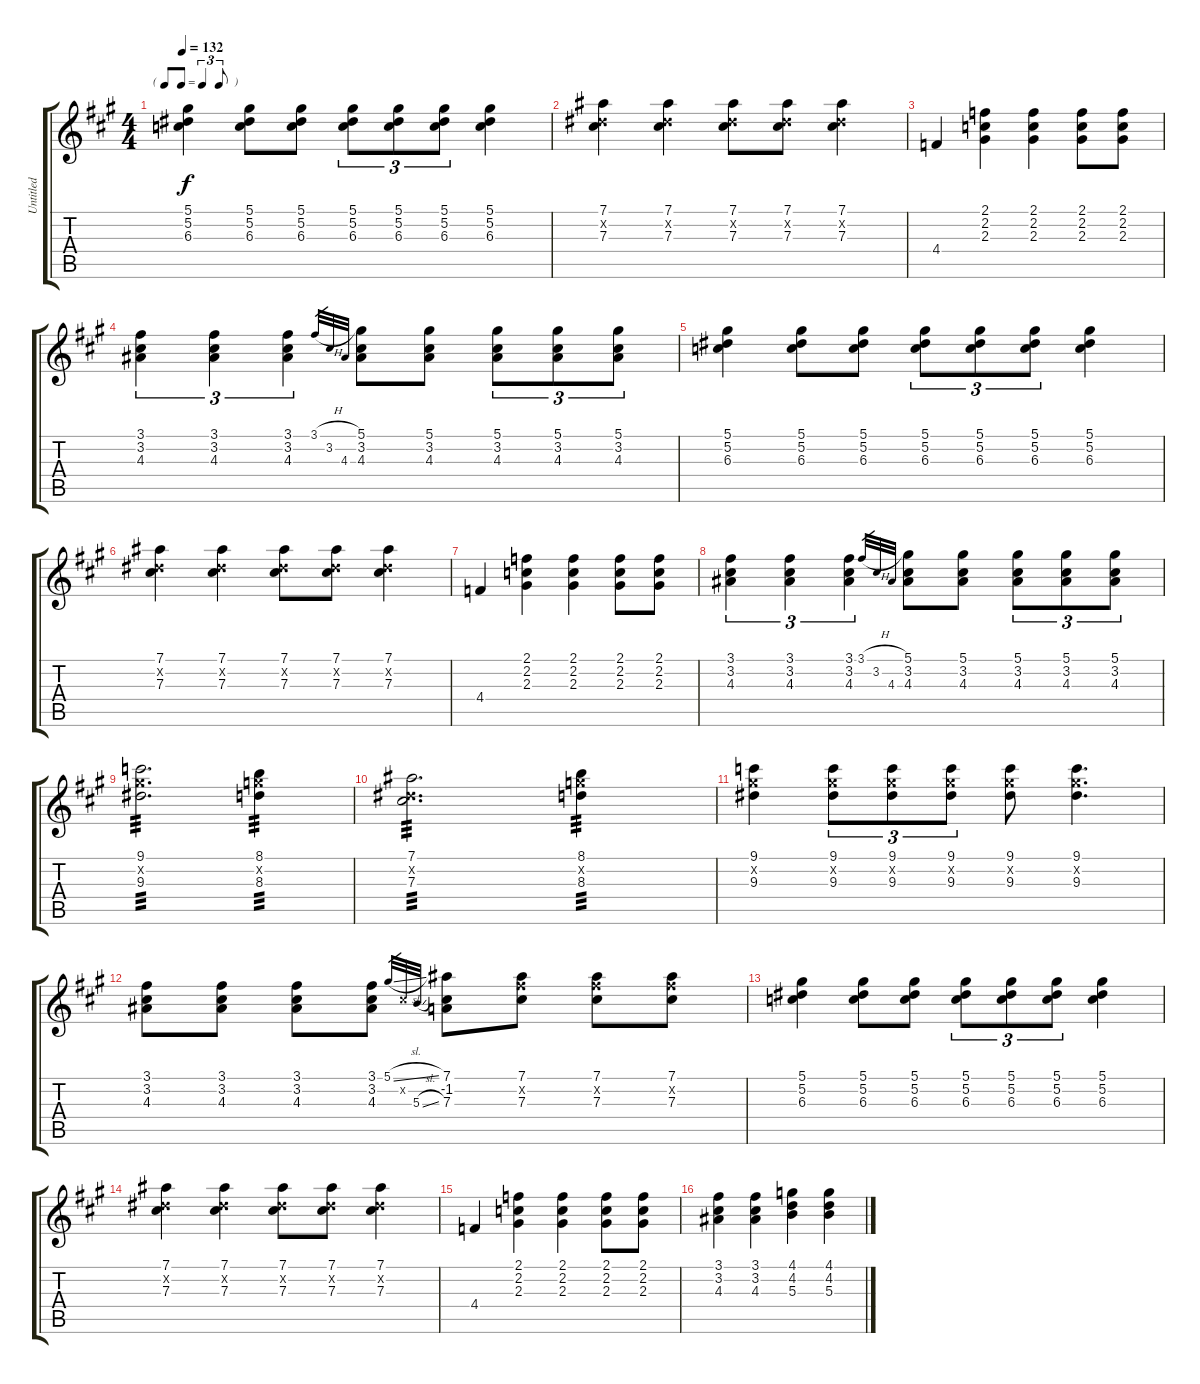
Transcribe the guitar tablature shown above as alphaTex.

\track ("Untitled" "Untitled") {instrument electricguitarjazz}
\staff {score tabs}
\tuning (Eb4 Bb3 Gb3 Db3 Ab2 Eb2) {hide}
\ts (4 4)
\tf triplet8th
\tempo 132
\clef g2
\ks a
(5.1 5.2 6.3).4{dy f} (5.1 5.2 6.3).8 (5.1 5.2 6.3).8 (5.1 5.2 6.3).8{tu (3 2)} (5.1 5.2 6.3).8{tu (3 2)} (5.1 5.2 6.3).8{tu (3 2)} (5.1 5.2 6.3).4 |
(7.1 5.2{x} 7.3).4 (7.1 5.2{x} 7.3).4 (7.1 5.2{x} 7.3).8 (7.1 5.2{x} 7.3).8 (7.1 5.2{x} 7.3).4 |
4.4.4 (2.1 2.2 2.3).4 (2.1 2.2 2.3).4 (2.1 2.2 2.3).8 (2.1 2.2 2.3).8 |
(3.1 3.2 4.3).4{tu (3 2)} (3.1 3.2 4.3).4{tu (3 2)} (3.1 3.2 4.3).4{tu (3 2)} 3.1{h}.32{gr} 3.2.32{gr} 4.3.32{gr} (5.1 3.2 4.3).8 (5.1 3.2 4.3).8 (5.1 3.2 4.3).8{tu (3 2)} (5.1 3.2 4.3).8{tu (3 2)} (5.1 3.2 4.3).8{tu (3 2)} |
(5.1 5.2 6.3).4 (5.1 5.2 6.3).8 (5.1 5.2 6.3).8 (5.1 5.2 6.3).8{tu (3 2)} (5.1 5.2 6.3).8{tu (3 2)} (5.1 5.2 6.3).8{tu (3 2)} (5.1 5.2 6.3).4 |
(7.1 5.2{x} 7.3).4 (7.1 5.2{x} 7.3).4 (7.1 5.2{x} 7.3).8 (7.1 5.2{x} 7.3).8 (7.1 5.2{x} 7.3).4 |
4.4.4 (2.1 2.2 2.3).4 (2.1 2.2 2.3).4 (2.1 2.2 2.3).8 (2.1 2.2 2.3).8 |
(3.1 3.2 4.3).4{tu (3 2)} (3.1 3.2 4.3).4{tu (3 2)} (3.1 3.2 4.3).4{tu (3 2)} 3.1{h}.32{gr} 3.2.32{gr} 4.3.32{gr} (5.1 3.2 4.3).8 (5.1 3.2 4.3).8 (5.1 3.2 4.3).8{tu (3 2)} (5.1 3.2 4.3).8{tu (3 2)} (5.1 3.2 4.3).8{tu (3 2)} |
(9.1 10.2{x} 9.3).2{d tp 3} (8.1 9.2{x} 8.3).4{tp 3} |
(7.1 5.2{x} 7.3).2{d tp 3} (8.1 9.2{x} 8.3).4{tp 3} |
(9.1 10.2{x} 9.3).4 (9.1 10.2{x} 9.3).8{tu (3 2)} (9.1 10.2{x} 9.3).8{tu (3 2)} (9.1 10.2{x} 9.3).8{tu (3 2)} (9.1 10.2{x} 9.3).8 (9.1 10.2{x} 9.3).4{d} |
(3.1 3.2 4.3).8 (3.1 3.2 4.3).8 (3.1 3.2 4.3).8 (3.1 3.2 4.3).8 5.1{sl}.32{gr} 3.2{x}.32{gr} 5.3{sl}.32{gr} (7.1 -1.2 7.3).8 (7.1 8.2{x} 7.3).8 (7.1 8.2{x} 7.3).8 (7.1 8.2{x} 7.3).8 |
(5.1 5.2 6.3).4 (5.1 5.2 6.3).8 (5.1 5.2 6.3).8 (5.1 5.2 6.3).8{tu (3 2)} (5.1 5.2 6.3).8{tu (3 2)} (5.1 5.2 6.3).8{tu (3 2)} (5.1 5.2 6.3).4 |
(7.1 5.2{x} 7.3).4 (7.1 5.2{x} 7.3).4 (7.1 5.2{x} 7.3).8 (7.1 5.2{x} 7.3).8 (7.1 5.2{x} 7.3).4 |
4.4.4 (2.1 2.2 2.3).4 (2.1 2.2 2.3).4 (2.1 2.2 2.3).8 (2.1 2.2 2.3).8 |
(3.1 3.2 4.3).4 (3.1 3.2 4.3).4 (4.1 4.2 5.3).4 (4.1 4.2 5.3).4
